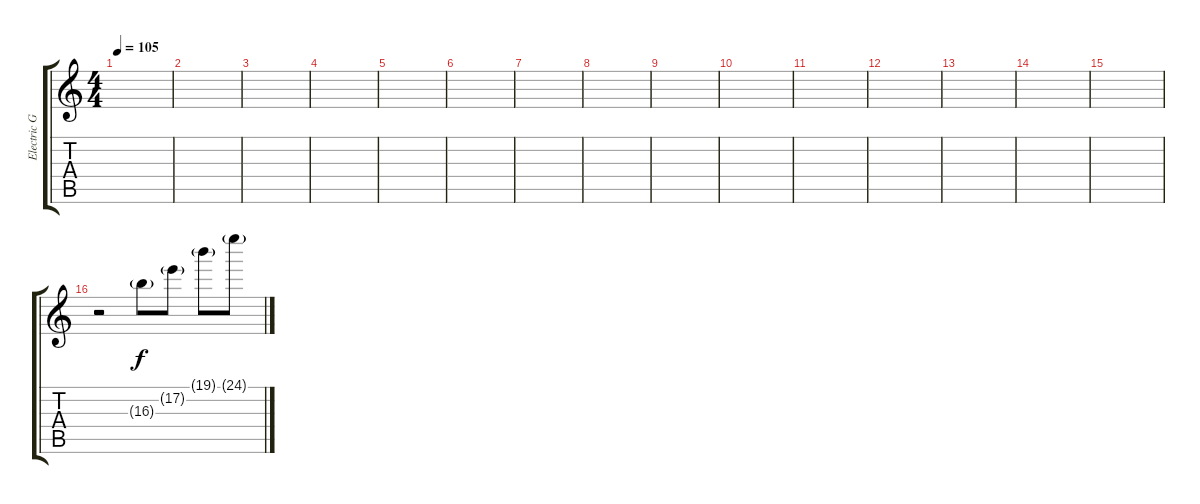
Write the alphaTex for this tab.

\track ("Electric Guitar (jazz)" "Electric G") {instrument electricguitarjazz}
\staff {score tabs}
\tuning (E4 B3 G3 D3 A2 E2) {hide}
\ts (4 4)
\tempo 105
\clef g2
\ks c
|
|
|
|
|
|
|
|
|
|
|
|
|
|
|
r.2 16.3{g}.8 17.2{g}.8 19.1{g}.8 24.1{g}.8
